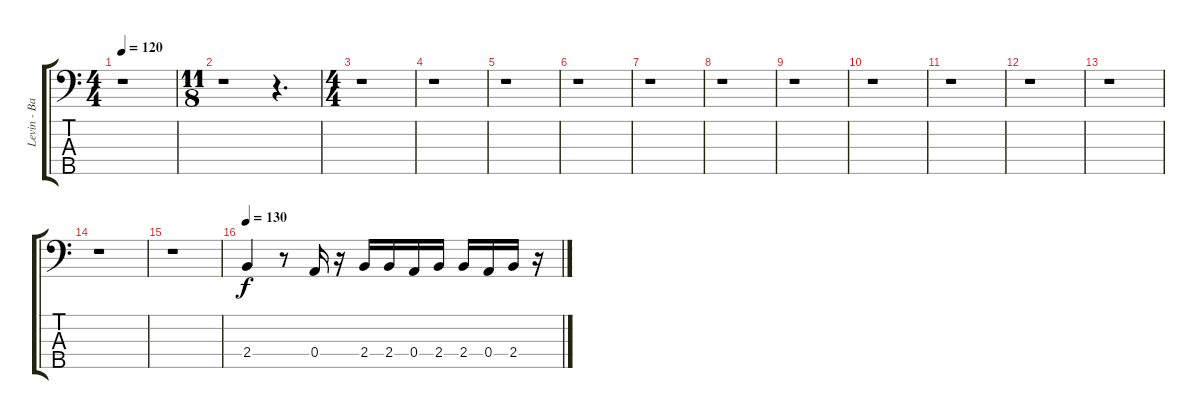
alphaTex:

\track ("Levin - Bass" "Levin - Ba") {instrument electricbassfinger}
\staff {score tabs}
\tuning (B2 G2 D2 A1 E1) {hide}
\ts (4 4)
\tempo 120
\clef f4
\ks c
r.1{dy f} |
\ts (11 8)
r.1 r.4{d} |
\ts (4 4)
r.1 |
r.1 |
r.1 |
r.1 |
r.1 |
r.1 |
r.1 |
r.1 |
r.1 |
r.1 |
r.1 |
r.1 |
r.1 |
\tempo 130
2.4.4 r.8 0.4.16 r.16 2.4.16 2.4.16 0.4.16 2.4.16 2.4.16 0.4.16 2.4.16 r.16
